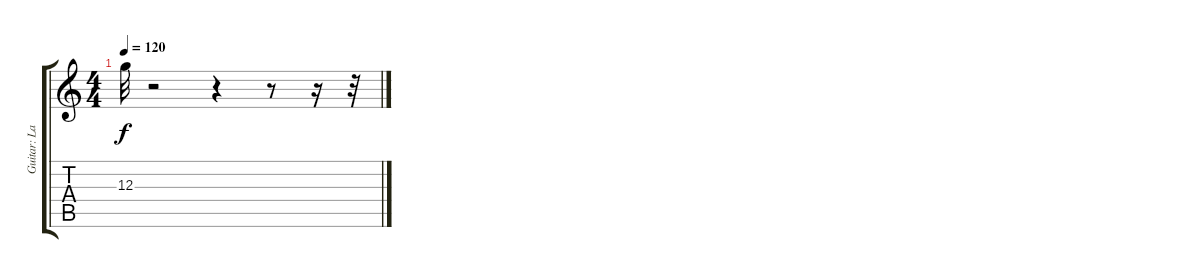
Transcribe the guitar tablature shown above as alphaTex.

\track ("Guitar: Larry Carlton" "Guitar: La") {instrument distortionguitar}
\staff {score tabs}
\tuning (E4 B3 G3 D3 A2 E2) {hide}
\ts (4 4)
\tempo 120
\clef g2
\ks c
12.3{t}.32{dy f} r.2 r.4 r.8 r.16 r.32
